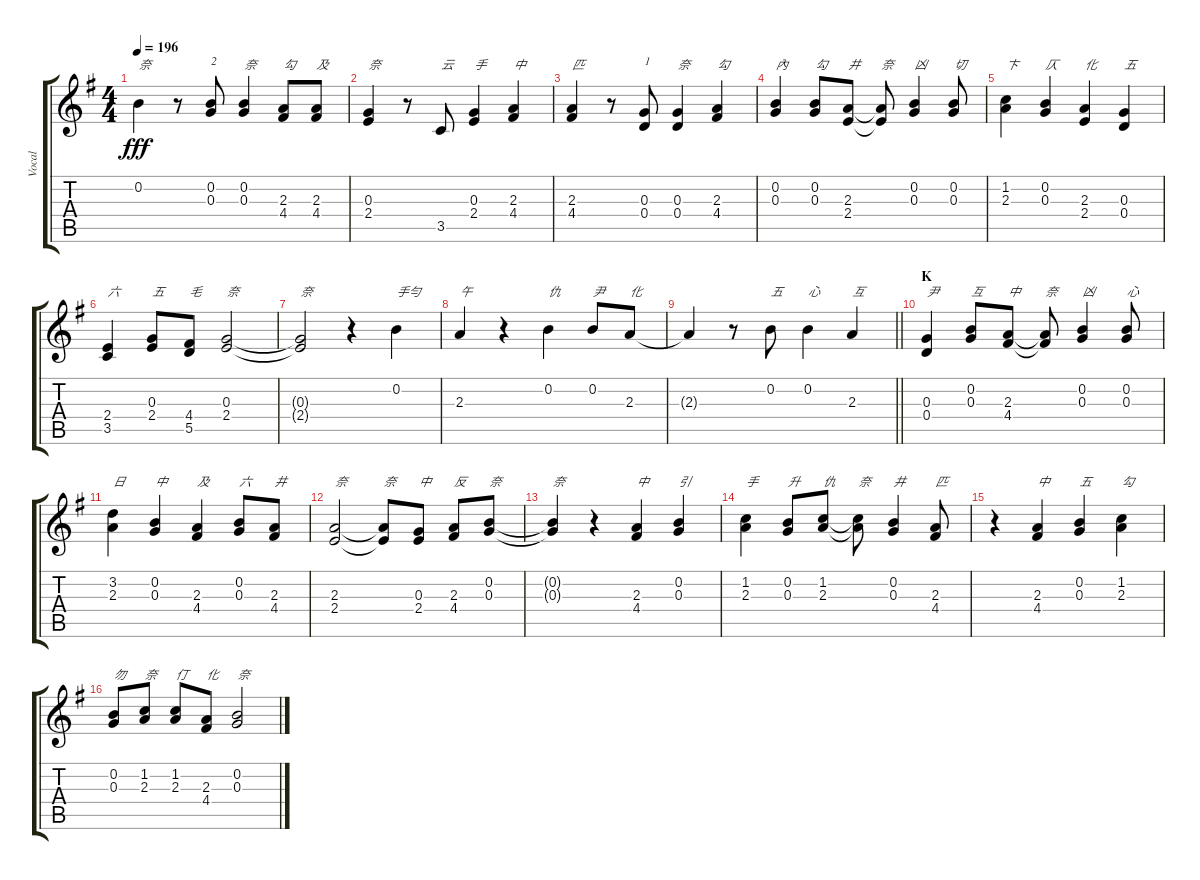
\track ("Vocal" "Vocal") {instrument contrabass}
\staff {score tabs}
\tuning (E4 B3 G3 D3 A2 E2) {hide}
\ts (4 4)
\tempo 196
\clef g2
\ks g
0.2{t}.4{txt "奈" dy fff} r.8 (0.2 0.3).8{txt "2"} (0.2 0.3).4{txt "奈"} (2.3 4.4).8{txt "勾"} (2.3 4.4).8{txt "及"} |
(0.3 2.4).4{txt "奈"} r.8 3.5.8{txt "云"} (0.3 2.4).4{txt "手"} (2.3 4.4).4{txt "中"} |
(2.3 4.4).4{txt "匹"} r.8 (0.3 0.4).8{txt "1"} (0.3 0.4).4{txt "奈"} (2.3 4.4).4{txt "勾"} |
(0.2 0.3).4{txt "內"} (0.2 0.3).8{txt "勾"} (2.3 2.4).8{txt "井"} (2.3{t} 2.4{t}).8{txt "奈"} (0.2 0.3).4{txt "凶"} (0.2 0.3).8{txt "切"} |
(1.2 2.3).4{txt "卞"} (0.2 0.3).4{txt "仄"} (2.3 2.4).4{txt "化"} (0.3 0.4).4{txt "五"} |
(2.4 3.5).4{txt "六"} (0.3 2.4).8{txt "五"} (4.4 5.5).8{txt "毛"} (0.3 2.4).2{txt "奈"} |
(0.3{t} 2.4{t}).2{txt "奈"} r.4 0.2.4{txt "手勻"} |
2.3.4{txt "午"} r.4 0.2.4{txt "仇"} 0.2.8{txt "尹"} 2.3.8{txt "化"} |
\barLineRight lightlight
2.3{t}.4 r.8 0.2.8{txt "五"} 0.2.4{txt "心"} 2.3.4{txt "互"} |
\section ("" "K")
(0.3 0.4).4{txt "尹"} (0.2 0.3).8{txt "互"} (2.3 4.4).8{txt "中"} (2.3{t} 4.4{t}).8{txt "奈"} (0.2 0.3).4{txt "凶"} (0.2 0.3).8{txt "心"} |
(3.2 2.3).4{txt "日"} (0.2 0.3).4{txt "中"} (2.3 4.4).4{txt "及"} (0.2 0.3).8{txt "六"} (2.3 4.4).8{txt "井"} |
(2.3 2.4).2{txt "奈"} (2.3{t} 2.4{t}).8{txt "奈"} (0.3 2.4).8{txt "中"} (2.3 4.4).8{txt "反"} (0.2 0.3).8{txt "奈"} |
(0.2{t} 0.3{t}).4{txt "奈"} r.4 (2.3 4.4).4{txt "中"} (0.2 0.3).4{txt "引"} |
(1.2 2.3).4{txt "手"} (0.2 0.3).8{txt "升"} (1.2 2.3).8{txt "仇"} (1.2{t} 2.3{t}).8{txt "奈"} (0.2 0.3).4{txt "井"} (2.3 4.4).8{txt "匹"} |
r.4 (2.3 4.4).4{txt "中"} (0.2 0.3).4{txt "五"} (1.2 2.3).4{txt "勾"} |
(0.2 0.3).8{txt "勿"} (1.2 2.3).8{txt "奈"} (1.2 2.3).8{txt "仃"} (2.3 4.4).8{txt "化"} (0.2 0.3).2{txt "奈"}
